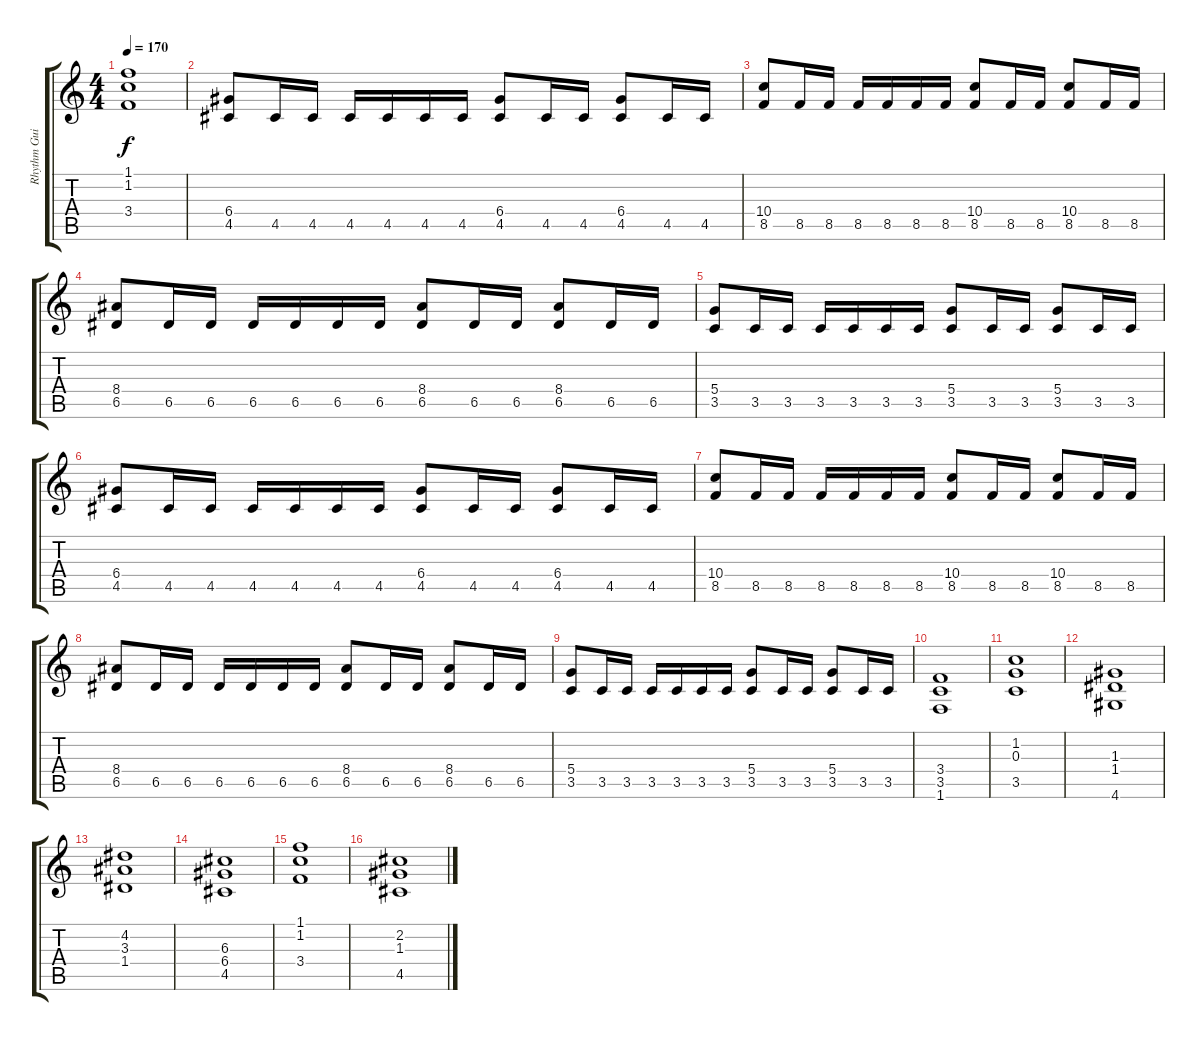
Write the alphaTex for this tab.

\track ("Rhythm Guitar" "Rhythm Gui") {instrument distortionguitar}
\staff {score tabs}
\tuning (E4 B3 G3 D3 A2 E2) {hide}
\ts (4 4)
\tempo 170
\clef g2
\ks c
(1.1 1.2 3.4).1{dy f} |
(6.4 4.5).8 4.5.16 4.5.16 4.5.16 4.5.16 4.5.16 4.5.16 (6.4 4.5).8 4.5.16 4.5.16 (6.4 4.5).8 4.5.16 4.5.16 |
(10.4 8.5).8 8.5.16 8.5.16 8.5.16 8.5.16 8.5.16 8.5.16 (10.4 8.5).8 8.5.16 8.5.16 (10.4 8.5).8 8.5.16 8.5.16 |
(8.4 6.5).8 6.5.16 6.5.16 6.5.16 6.5.16 6.5.16 6.5.16 (8.4 6.5).8 6.5.16 6.5.16 (8.4 6.5).8 6.5.16 6.5.16 |
(5.4 3.5).8 3.5.16 3.5.16 3.5.16 3.5.16 3.5.16 3.5.16 (5.4 3.5).8 3.5.16 3.5.16 (5.4 3.5).8 3.5.16 3.5.16 |
(6.4 4.5).8 4.5.16 4.5.16 4.5.16 4.5.16 4.5.16 4.5.16 (6.4 4.5).8 4.5.16 4.5.16 (6.4 4.5).8 4.5.16 4.5.16 |
(10.4 8.5).8 8.5.16 8.5.16 8.5.16 8.5.16 8.5.16 8.5.16 (10.4 8.5).8 8.5.16 8.5.16 (10.4 8.5).8 8.5.16 8.5.16 |
(8.4 6.5).8 6.5.16 6.5.16 6.5.16 6.5.16 6.5.16 6.5.16 (8.4 6.5).8 6.5.16 6.5.16 (8.4 6.5).8 6.5.16 6.5.16 |
(5.4 3.5).8 3.5.16 3.5.16 3.5.16 3.5.16 3.5.16 3.5.16 (5.4 3.5).8 3.5.16 3.5.16 (5.4 3.5).8 3.5.16 3.5.16 |
(3.4 3.5 1.6).1 |
(1.2 0.3 3.5).1 |
(1.3 1.4 4.6).1 |
(4.2 3.3 1.4).1 |
(6.3 6.4 4.5).1 |
(1.1 1.2 3.4).1 |
(2.2 1.3 4.5).1
